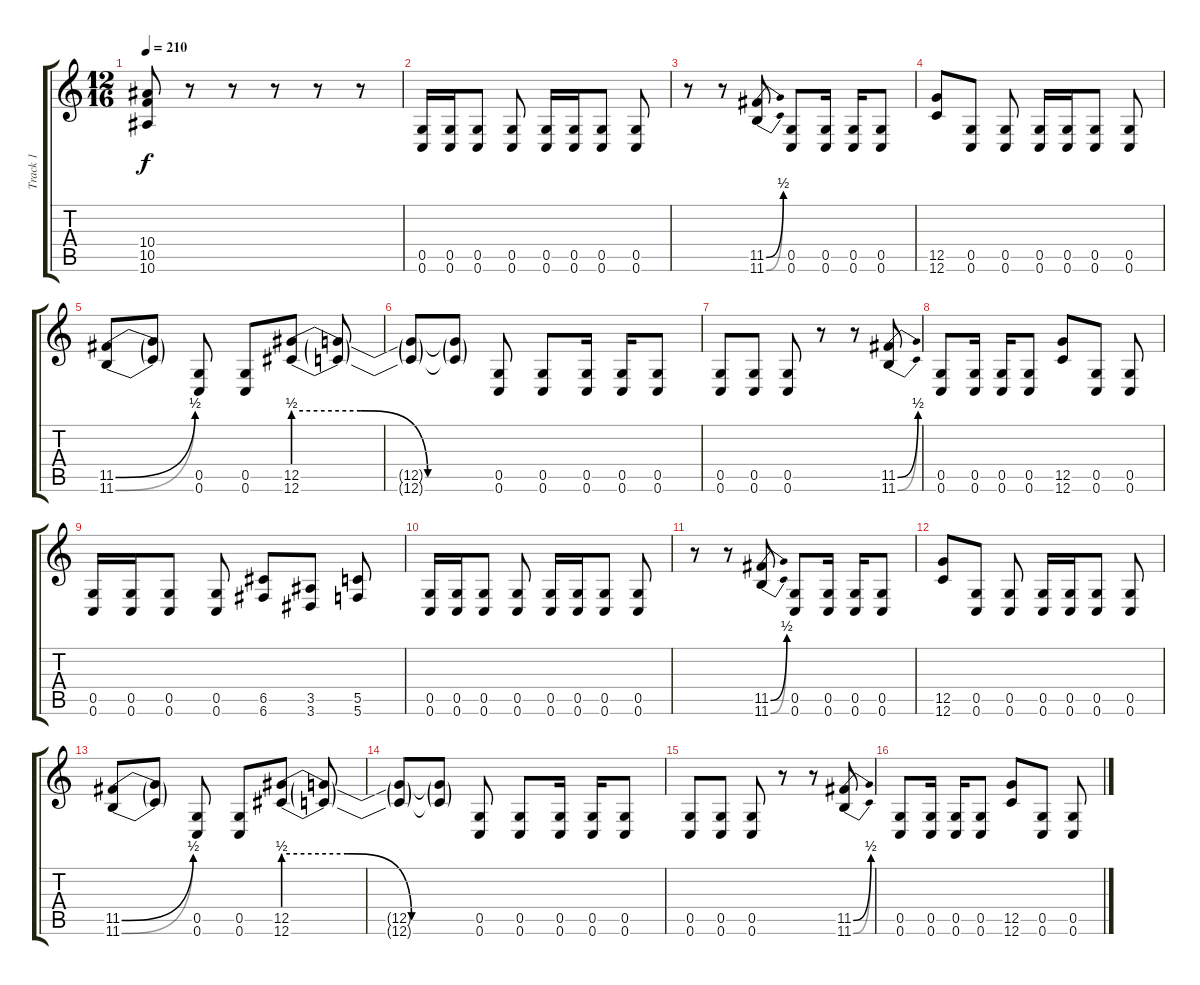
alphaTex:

\track ("Track 1" "Track 1") {instrument overdrivenguitar}
\staff {score tabs}
\tuning (D4 A3 F3 C3 G2 C2) {hide}
\ts (12 16)
\tempo 210
\clef g2
\ks c
(10.4 10.5 10.6).8{dy f} r.8 r.8 r.8 r.8 r.8 |
(0.5 0.6).16 (0.5 0.6).16 (0.5 0.6).8 (0.5 0.6).8 (0.5 0.6).16 (0.5 0.6).16 (0.5 0.6).8 (0.5 0.6).8 |
r.8 r.8 (11.5{be (bend 0 0 60 2)} 11.6{be (bend 0 0 60 2)}).8 (0.5 0.6).8 (0.5 0.6).16 (0.5 0.6).16 (0.5 0.6).8 |
(12.5 12.6).8 (0.5 0.6).8 (0.5 0.6).8 (0.5 0.6).16 (0.5 0.6).16 (0.5 0.6).8 (0.5 0.6).8 |
(11.5{be (bend 0 0 60 2)} 11.6{be (bend 0 0 60 2)}).8 (11.5{t} 11.6{t}).8 (0.5 0.6).8 (0.5 0.6).8 (12.5{be (custom 0 2 20 2 40 0 60 0)} 12.6{be (custom 0 2 20 2 40 0 60 0)}).8 (12.5{t} 12.6{t}).8 |
(12.5{t} 12.6{t}).8 (12.5{t} 12.6{t}).8 (0.5 0.6).8 (0.5 0.6).8 (0.5 0.6).16 (0.5 0.6).16 (0.5 0.6).8 |
(0.5 0.6).8 (0.5 0.6).8 (0.5 0.6).8 r.8 r.8 (11.5{be (bend 0 0 60 2)} 11.6{be (bend 0 0 60 2)}).8 |
(0.5 0.6).8 (0.5 0.6).16 (0.5 0.6).16 (0.5 0.6).8 (12.5 12.6).8 (0.5 0.6).8 (0.5 0.6).8 |
(0.5 0.6).16 (0.5 0.6).16 (0.5 0.6).8 (0.5 0.6).8 (6.5 6.6).8 (3.5 3.6).8 (5.5 5.6).8 |
(0.5 0.6).16 (0.5 0.6).16 (0.5 0.6).8 (0.5 0.6).8 (0.5 0.6).16 (0.5 0.6).16 (0.5 0.6).8 (0.5 0.6).8 |
r.8 r.8 (11.5{be (bend 0 0 60 2)} 11.6{be (bend 0 0 60 2)}).8 (0.5 0.6).8 (0.5 0.6).16 (0.5 0.6).16 (0.5 0.6).8 |
(12.5 12.6).8 (0.5 0.6).8 (0.5 0.6).8 (0.5 0.6).16 (0.5 0.6).16 (0.5 0.6).8 (0.5 0.6).8 |
(11.5{be (bend 0 0 60 2)} 11.6{be (bend 0 0 60 2)}).8 (11.5{t} 11.6{t}).8 (0.5 0.6).8 (0.5 0.6).8 (12.5{be (custom 0 2 20 2 40 0 60 0)} 12.6{be (custom 0 2 20 2 40 0 60 0)}).8 (12.5{t} 12.6{t}).8 |
(12.5{t} 12.6{t}).8 (12.5{t} 12.6{t}).8 (0.5 0.6).8 (0.5 0.6).8 (0.5 0.6).16 (0.5 0.6).16 (0.5 0.6).8 |
(0.5 0.6).8 (0.5 0.6).8 (0.5 0.6).8 r.8 r.8 (11.5{be (bend 0 0 60 2)} 11.6{be (bend 0 0 60 2)}).8 |
(0.5 0.6).8 (0.5 0.6).16 (0.5 0.6).16 (0.5 0.6).8 (12.5 12.6).8 (0.5 0.6).8 (0.5 0.6).8
